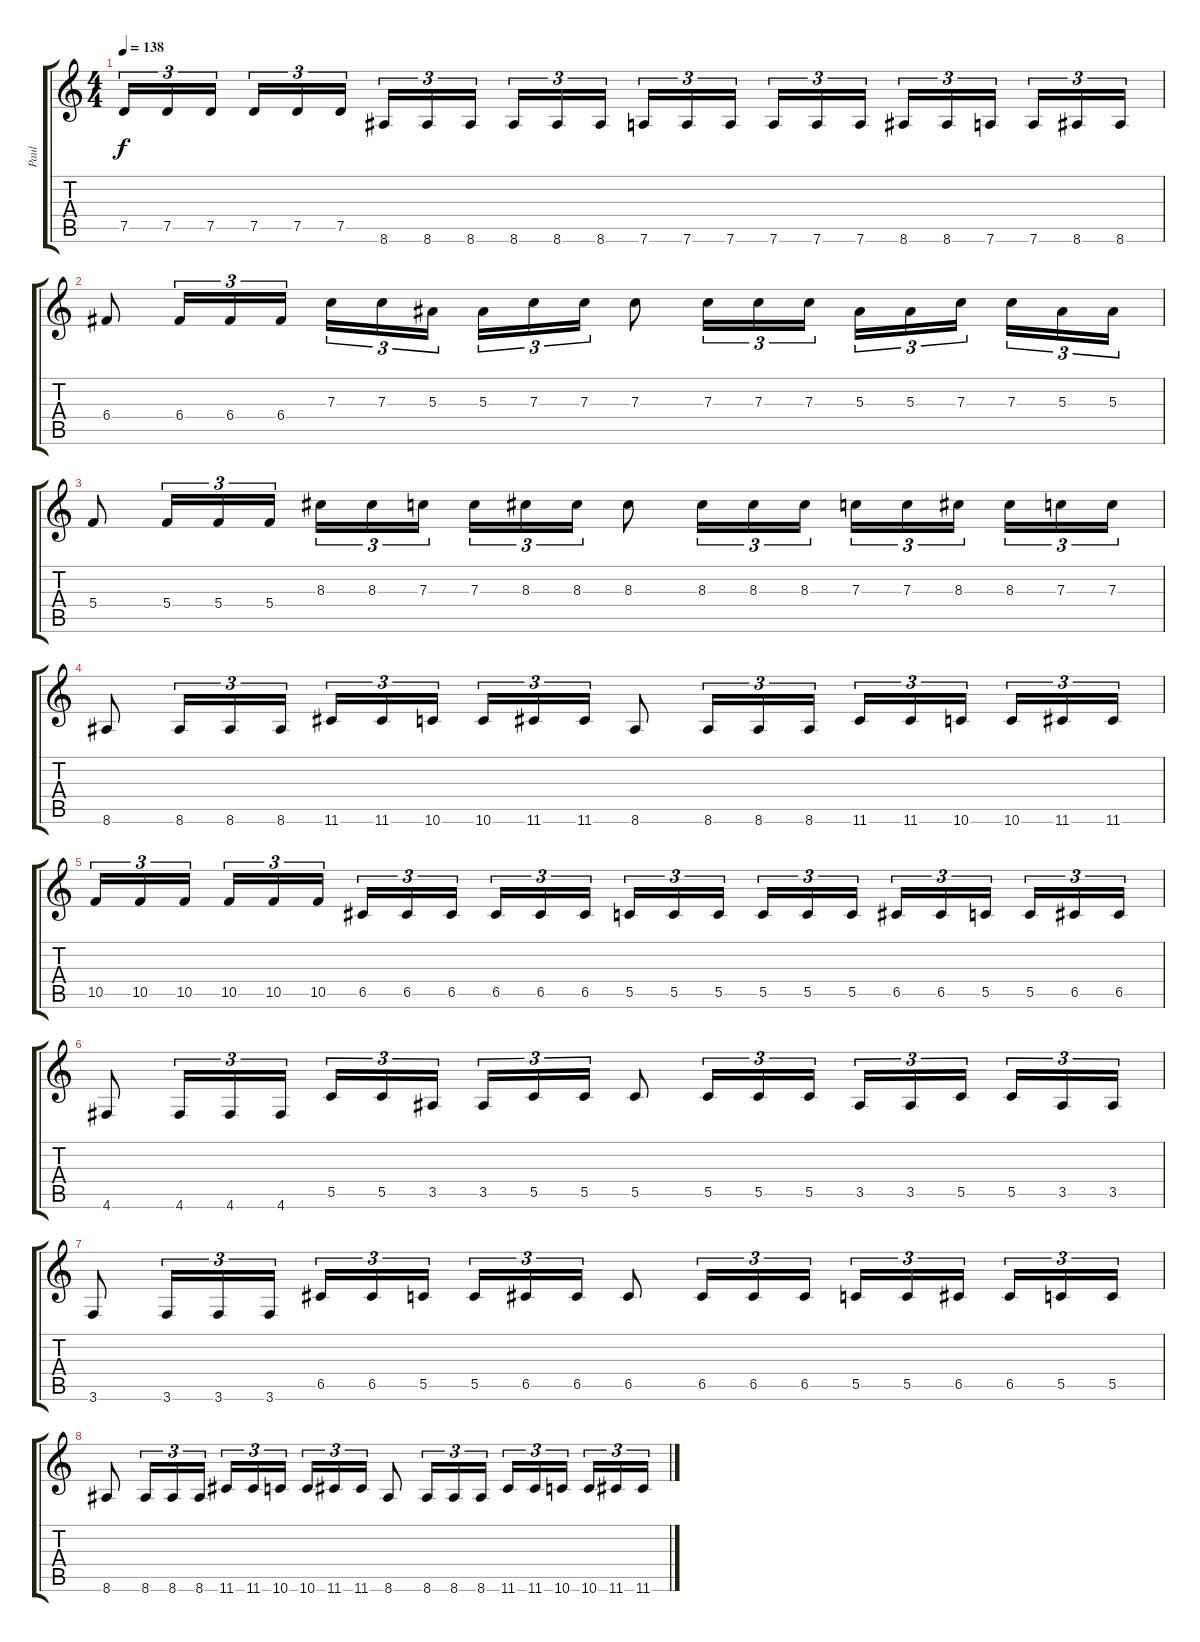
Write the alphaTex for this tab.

\track ("Paul" "Paul") {instrument distortionguitar}
\staff {score tabs}
\tuning (D4 A3 F3 C3 G2 D2) {hide}
\ts (4 4)
\tempo 138
\clef g2
\ks c
7.5.16{tu (3 2) dy f} 7.5.16{tu (3 2)} 7.5.16{tu (3 2) beam splitsecondary} 7.5.16{tu (3 2)} 7.5.16{tu (3 2)} 7.5.16{tu (3 2)} 8.6.16{tu (3 2)} 8.6.16{tu (3 2)} 8.6.16{tu (3 2) beam splitsecondary} 8.6.16{tu (3 2)} 8.6.16{tu (3 2)} 8.6.16{tu (3 2)} 7.6.16{tu (3 2)} 7.6.16{tu (3 2)} 7.6.16{tu (3 2) beam splitsecondary} 7.6.16{tu (3 2)} 7.6.16{tu (3 2)} 7.6.16{tu (3 2)} 8.6.16{tu (3 2)} 8.6.16{tu (3 2)} 7.6.16{tu (3 2) beam splitsecondary} 7.6.16{tu (3 2)} 8.6.16{tu (3 2)} 8.6.16{tu (3 2)} |
6.4.8 6.4.16{tu (3 2)} 6.4.16{tu (3 2)} 6.4.16{tu (3 2)} 7.3.16{tu (3 2)} 7.3.16{tu (3 2)} 5.3.16{tu (3 2) beam splitsecondary} 5.3.16{tu (3 2)} 7.3.16{tu (3 2)} 7.3.16{tu (3 2)} 7.3.8 7.3.16{tu (3 2)} 7.3.16{tu (3 2)} 7.3.16{tu (3 2)} 5.3.16{tu (3 2)} 5.3.16{tu (3 2)} 7.3.16{tu (3 2) beam splitsecondary} 7.3.16{tu (3 2)} 5.3.16{tu (3 2)} 5.3.16{tu (3 2)} |
5.4.8 5.4.16{tu (3 2)} 5.4.16{tu (3 2)} 5.4.16{tu (3 2)} 8.3.16{tu (3 2)} 8.3.16{tu (3 2)} 7.3.16{tu (3 2) beam splitsecondary} 7.3.16{tu (3 2)} 8.3.16{tu (3 2)} 8.3.16{tu (3 2)} 8.3.8 8.3.16{tu (3 2)} 8.3.16{tu (3 2)} 8.3.16{tu (3 2)} 7.3.16{tu (3 2)} 7.3.16{tu (3 2)} 8.3.16{tu (3 2) beam splitsecondary} 8.3.16{tu (3 2)} 7.3.16{tu (3 2)} 7.3.16{tu (3 2)} |
8.6.8 8.6.16{tu (3 2)} 8.6.16{tu (3 2)} 8.6.16{tu (3 2)} 11.6.16{tu (3 2)} 11.6.16{tu (3 2)} 10.6.16{tu (3 2) beam splitsecondary} 10.6.16{tu (3 2)} 11.6.16{tu (3 2)} 11.6.16{tu (3 2)} 8.6.8 8.6.16{tu (3 2)} 8.6.16{tu (3 2)} 8.6.16{tu (3 2)} 11.6.16{tu (3 2)} 11.6.16{tu (3 2)} 10.6.16{tu (3 2) beam splitsecondary} 10.6.16{tu (3 2)} 11.6.16{tu (3 2)} 11.6.16{tu (3 2)} |
10.5.16{tu (3 2)} 10.5.16{tu (3 2)} 10.5.16{tu (3 2) beam splitsecondary} 10.5.16{tu (3 2)} 10.5.16{tu (3 2)} 10.5.16{tu (3 2)} 6.5.16{tu (3 2)} 6.5.16{tu (3 2)} 6.5.16{tu (3 2) beam splitsecondary} 6.5.16{tu (3 2)} 6.5.16{tu (3 2)} 6.5.16{tu (3 2)} 5.5.16{tu (3 2)} 5.5.16{tu (3 2)} 5.5.16{tu (3 2) beam splitsecondary} 5.5.16{tu (3 2)} 5.5.16{tu (3 2)} 5.5.16{tu (3 2)} 6.5.16{tu (3 2)} 6.5.16{tu (3 2)} 5.5.16{tu (3 2) beam splitsecondary} 5.5.16{tu (3 2)} 6.5.16{tu (3 2)} 6.5.16{tu (3 2)} |
4.6.8 4.6.16{tu (3 2)} 4.6.16{tu (3 2)} 4.6.16{tu (3 2)} 5.5.16{tu (3 2)} 5.5.16{tu (3 2)} 3.5.16{tu (3 2) beam splitsecondary} 3.5.16{tu (3 2)} 5.5.16{tu (3 2)} 5.5.16{tu (3 2)} 5.5.8 5.5.16{tu (3 2)} 5.5.16{tu (3 2)} 5.5.16{tu (3 2)} 3.5.16{tu (3 2)} 3.5.16{tu (3 2)} 5.5.16{tu (3 2) beam splitsecondary} 5.5.16{tu (3 2)} 3.5.16{tu (3 2)} 3.5.16{tu (3 2)} |
3.6.8 3.6.16{tu (3 2)} 3.6.16{tu (3 2)} 3.6.16{tu (3 2)} 6.5.16{tu (3 2)} 6.5.16{tu (3 2)} 5.5.16{tu (3 2) beam splitsecondary} 5.5.16{tu (3 2)} 6.5.16{tu (3 2)} 6.5.16{tu (3 2)} 6.5.8 6.5.16{tu (3 2)} 6.5.16{tu (3 2)} 6.5.16{tu (3 2)} 5.5.16{tu (3 2)} 5.5.16{tu (3 2)} 6.5.16{tu (3 2) beam splitsecondary} 6.5.16{tu (3 2)} 5.5.16{tu (3 2)} 5.5.16{tu (3 2)} |
8.6.8 8.6.16{tu (3 2)} 8.6.16{tu (3 2)} 8.6.16{tu (3 2)} 11.6.16{tu (3 2)} 11.6.16{tu (3 2)} 10.6.16{tu (3 2) beam splitsecondary} 10.6.16{tu (3 2)} 11.6.16{tu (3 2)} 11.6.16{tu (3 2)} 8.6.8 8.6.16{tu (3 2)} 8.6.16{tu (3 2)} 8.6.16{tu (3 2)} 11.6.16{tu (3 2)} 11.6.16{tu (3 2)} 10.6.16{tu (3 2) beam splitsecondary} 10.6.16{tu (3 2)} 11.6.16{tu (3 2)} 11.6.16{tu (3 2)}
